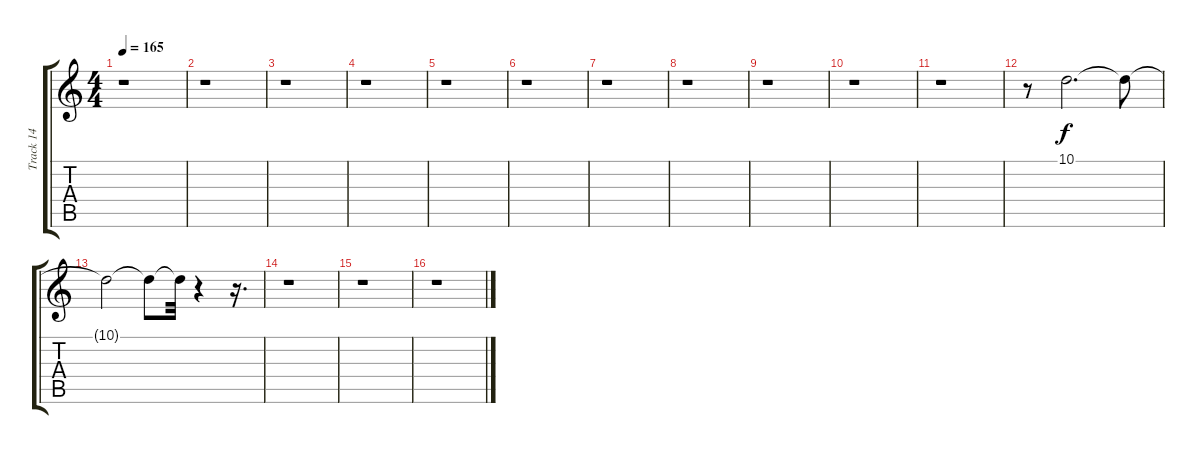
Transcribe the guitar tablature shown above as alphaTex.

\track ("Track 14" "Track 14") {instrument reversecymbal}
\staff {score tabs}
\tuning (E4 B3 G3 D3 A2 E2) {hide}
\ts (4 4)
\tempo 165
\clef g2
\ks c
r.1{dy f} |
r.1 |
r.1 |
r.1 |
r.1 |
r.1 |
r.1 |
r.1 |
r.1 |
r.1 |
r.1 |
r.8 10.1.2{d} 10.1{t}.8 |
10.1{t}.2 10.1{t}.8 10.1{t}.32 r.4 r.16{d} |
r.1 |
r.1 |
r.1
